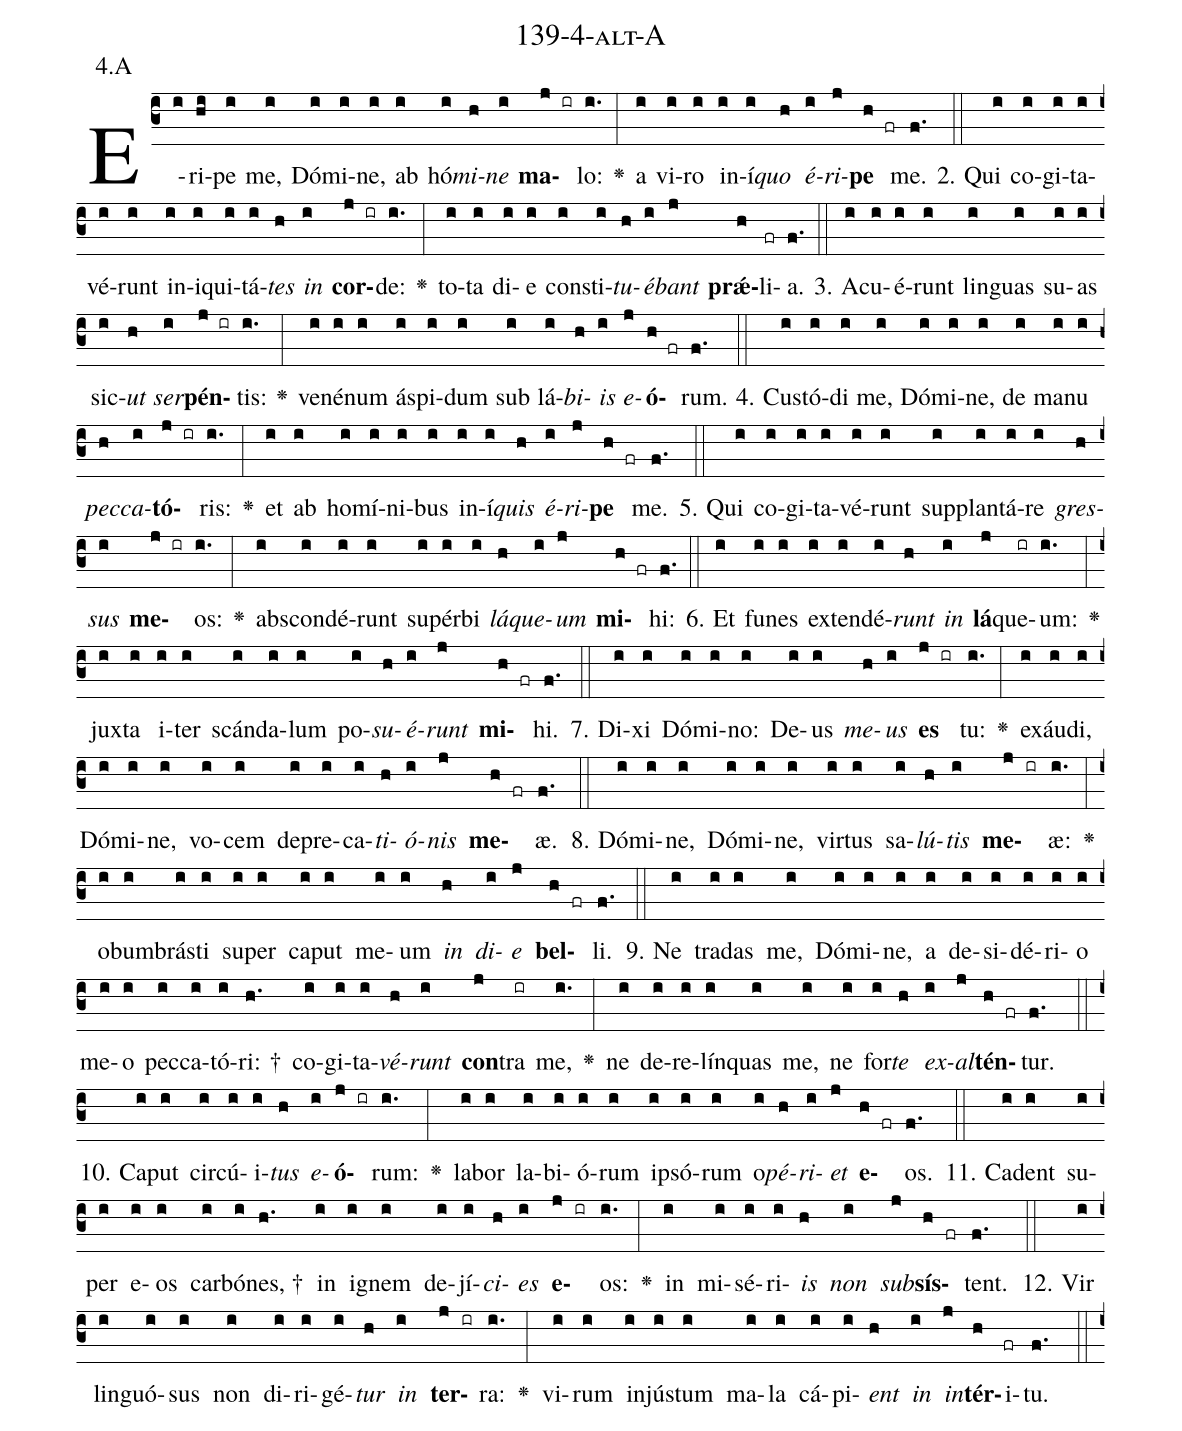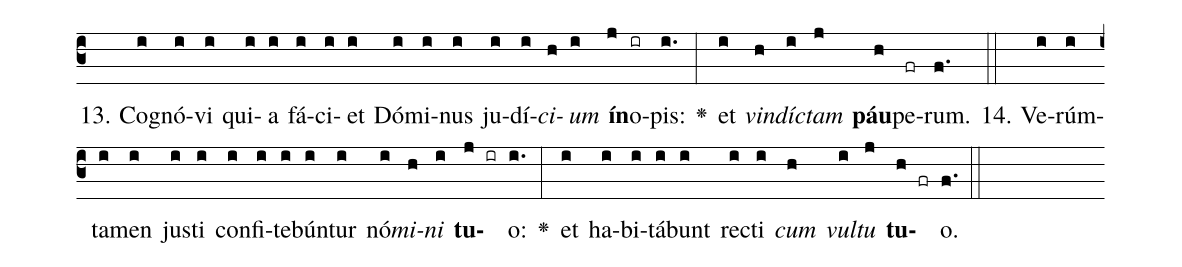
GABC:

name: 139-4-alt-A;
annotation: 4.A;
%%
(c3)E(i)ri(hi)pe(i) me,(i) Dó(i)mi(i)ne,(i) ab(i) hó(i)<i>mi</i>(h)<i>ne</i>(i) <b>ma</b>(j ir)lo:(i.) <v>\greheightstar</v>(:) a(i) vi(i)ro(i) in(i)í(i)<i>quo</i>(h) <i>é</i>(i)<i>ri</i>(j)<b>pe</b>(h fr) me.(f.) (::)
2. Qui(i) co(i)gi(i)ta(i)vé(i)runt(i) in(i)i(i)qui(i)tá(i)<i>tes</i>(h) <i>in</i>(i) <b>cor</b>(j ir)de:(i.) <v>\greheightstar</v>(:) to(i)ta(i) di(i)e(i) con(i)sti(i)<i>tu</i>(h)<i>é</i>(i)<i>bant</i>(j) <b>prǽ</b>(h)li(fr)a.(f.) (::)
3. A(i)cu(i)é(i)runt(i) lin(i)guas(i) su(i)as(i) sic(i)<i>ut</i>(h) <i>ser</i>(i)<b>pén</b>(j ir)tis:(i.) <v>\greheightstar</v>(:) ve(i)né(i)num(i) ás(i)pi(i)dum(i) sub(i) lá(i)<i>bi</i>(h)<i>is</i>(i) <i>e</i>(j)<b>ó</b>(h fr)rum.(f.) (::)
4. Cus(i)tó(i)di(i) me,(i) Dó(i)mi(i)ne,(i) de(i) ma(i)nu(i) <i>pec</i>(h)<i>ca</i>(i)<b>tó</b>(j ir)ris:(i.) <v>\greheightstar</v>(:) et(i) ab(i) ho(i)mí(i)ni(i)bus(i) in(i)í(i)<i>quis</i>(h) <i>é</i>(i)<i>ri</i>(j)<b>pe</b>(h fr) me.(f.) (::)
5. Qui(i) co(i)gi(i)ta(i)vé(i)runt(i) sup(i)plan(i)tá(i)re(i) <i>gres</i>(h)<i>sus</i>(i) <b>me</b>(j ir)os:(i.) <v>\greheightstar</v>(:) abs(i)con(i)dé(i)runt(i) su(i)pér(i)bi(i) <i>lá</i>(h)<i>que</i>(i)<i>um</i>(j) <b>mi</b>(h fr)hi:(f.) (::)
6. Et(i) fu(i)nes(i) ex(i)ten(i)dé(i)<i>runt</i>(h) <i>in</i>(i) <b>lá</b>(j)que(ir)um:(i.) <v>\greheightstar</v>(:) jux(i)ta(i) i(i)ter(i) scán(i)da(i)lum(i) po(i)<i>su</i>(h)<i>é</i>(i)<i>runt</i>(j) <b>mi</b>(h fr)hi.(f.) (::)
7. Di(i)xi(i) Dó(i)mi(i)no:(i) De(i)us(i) <i>me</i>(h)<i>us</i>(i) <b>es</b>(j ir) tu:(i.) <v>\greheightstar</v>(:) ex(i)áu(i)di,(i) Dó(i)mi(i)ne,(i) vo(i)cem(i) de(i)pre(i)ca(i)<i>ti</i>(h)<i>ó</i>(i)<i>nis</i>(j) <b>me</b>(h fr)æ.(f.) (::)
8. Dó(i)mi(i)ne,(i) Dó(i)mi(i)ne,(i) vir(i)tus(i) sa(i)<i>lú</i>(h)<i>tis</i>(i) <b>me</b>(j ir)æ:(i.) <v>\greheightstar</v>(:) ob(i)um(i)brás(i)ti(i) su(i)per(i) ca(i)put(i) me(i)um(i) <i>in</i>(h) <i>di</i>(i)<i>e</i>(j) <b>bel</b>(h fr)li.(f.) (::)
9. Ne(i) tra(i)das(i) me,(i) Dó(i)mi(i)ne,(i) a(i) de(i)si(i)dé(i)ri(i)o(i) me(i)o(i) pec(i)ca(i)tó(i)ri: †(h.) co(i)gi(i)ta(i)<i>vé</i>(h)<i>runt</i>(i) <b>con</b>(j)tra(ir) me,(i.) <v>\greheightstar</v>(:) ne(i) de(i)re(i)lín(i)quas(i) me,(i) ne(i) for(i)<i>te</i>(h) <i>ex</i>(i)<i>al</i>(j)<b>tén</b>(h fr)tur.(f.) (::)
10. Ca(i)put(i) cir(i)cú(i)i(i)<i>tus</i>(h) <i>e</i>(i)<b>ó</b>(j ir)rum:(i.) <v>\greheightstar</v>(:) la(i)bor(i) la(i)bi(i)ó(i)rum(i) ip(i)só(i)rum(i) o(i)<i>pé</i>(h)<i>ri</i>(i)<i>et</i>(j) <b>e</b>(h fr)os.(f.) (::)
11. Ca(i)dent(i) su(i)per(i) e(i)os(i) car(i)bó(i)nes, †(h.) in(i) i(i)gnem(i) de(i)jí(i)<i>ci</i>(h)<i>es</i>(i) <b>e</b>(j ir)os:(i.) <v>\greheightstar</v>(:) in(i) mi(i)sé(i)ri(i)<i>is</i>(h) <i>non</i>(i) <i>sub</i>(j)<b>sís</b>(h fr)tent.(f.) (::)
12. Vir(i) lin(i)guó(i)sus(i) non(i) di(i)ri(i)gé(i)<i>tur</i>(h) <i>in</i>(i) <b>ter</b>(j ir)ra:(i.) <v>\greheightstar</v>(:) vi(i)rum(i) in(i)jús(i)tum(i) ma(i)la(i) cá(i)pi(i)<i>ent</i>(h) <i>in</i>(i) <i>in</i>(j)<b>tér</b>(h)i(fr)tu.(f.) (::)
13. Co(i)gnó(i)vi(i) qui(i)a(i) fá(i)ci(i)et(i) Dó(i)mi(i)nus(i) ju(i)dí(i)<i>ci</i>(h)<i>um</i>(i) <b>ín</b>(j)o(ir)pis:(i.) <v>\greheightstar</v>(:) et(i) <i>vin</i>(h)<i>díc</i>(i)<i>tam</i>(j) <b>páu</b>(h)pe(fr)rum.(f.) (::)
14. Ve(i)rúm(i)ta(i)men(i) jus(i)ti(i) con(i)fi(i)te(i)bún(i)tur(i) nó(i)<i>mi</i>(h)<i>ni</i>(i) <b>tu</b>(j ir)o:(i.) <v>\greheightstar</v>(:) et(i) ha(i)bi(i)tá(i)bunt(i) rec(i)ti(i) <i>cum</i>(h) <i>vul</i>(i)<i>tu</i>(j) <b>tu</b>(h fr)o.(f.) (::)
